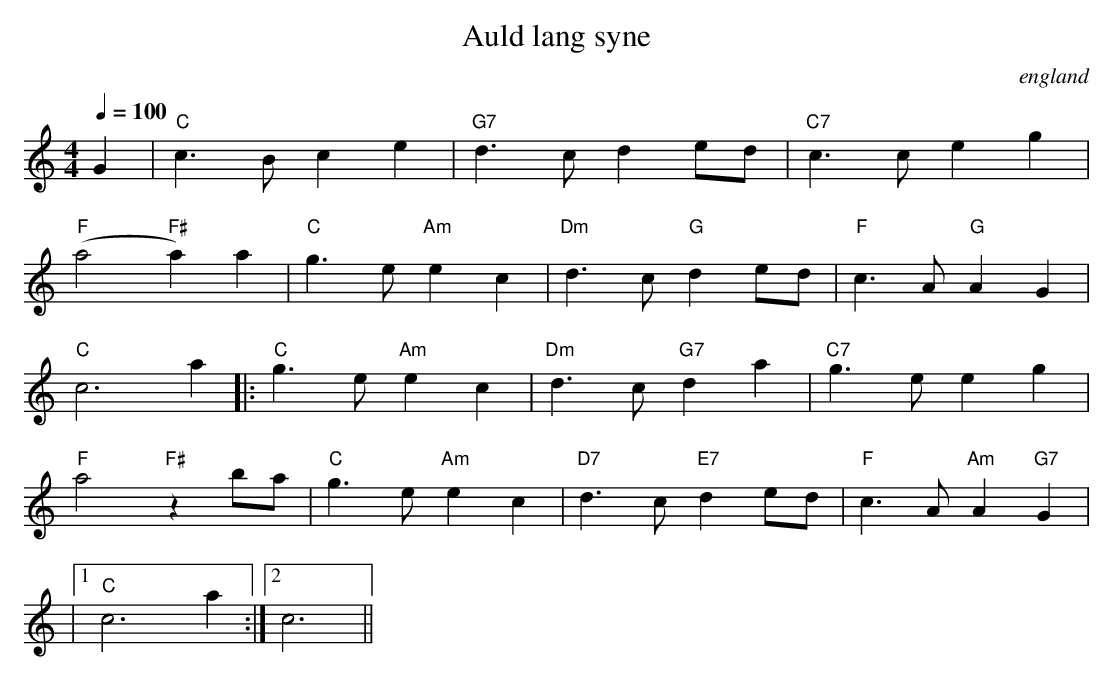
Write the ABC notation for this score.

X:1
T:Auld lang syne
O:england
M:4/4
L:1/8
Q:1/4=100
K:Am
V:1
G2 |"C" c3 Bc2 e2 |"G7" d3 cd2 ed |"C7" c3 ce2 g2 |
"F" (a4 "F#" a2) a2 |"C" g3 e"Am" e2 c2 |"Dm" d3 c"G" d2 ed |"F" c3 A"G" A2 G2 |
"C" c6 a2  |:"C" g3 e"Am" e2 c2 |"Dm" d3 c"G7" d2 a2 |"C7" g3 ee2 g2 |
"F" a4 "F#" z2 ba |"C" g3 e"Am" e2 c2 |"D7" d3 c"E7" d2 ed |"F" c3 A"Am" A2 "G7" G2 |
|1 "C" c6 a2 :|2 c6 ||
